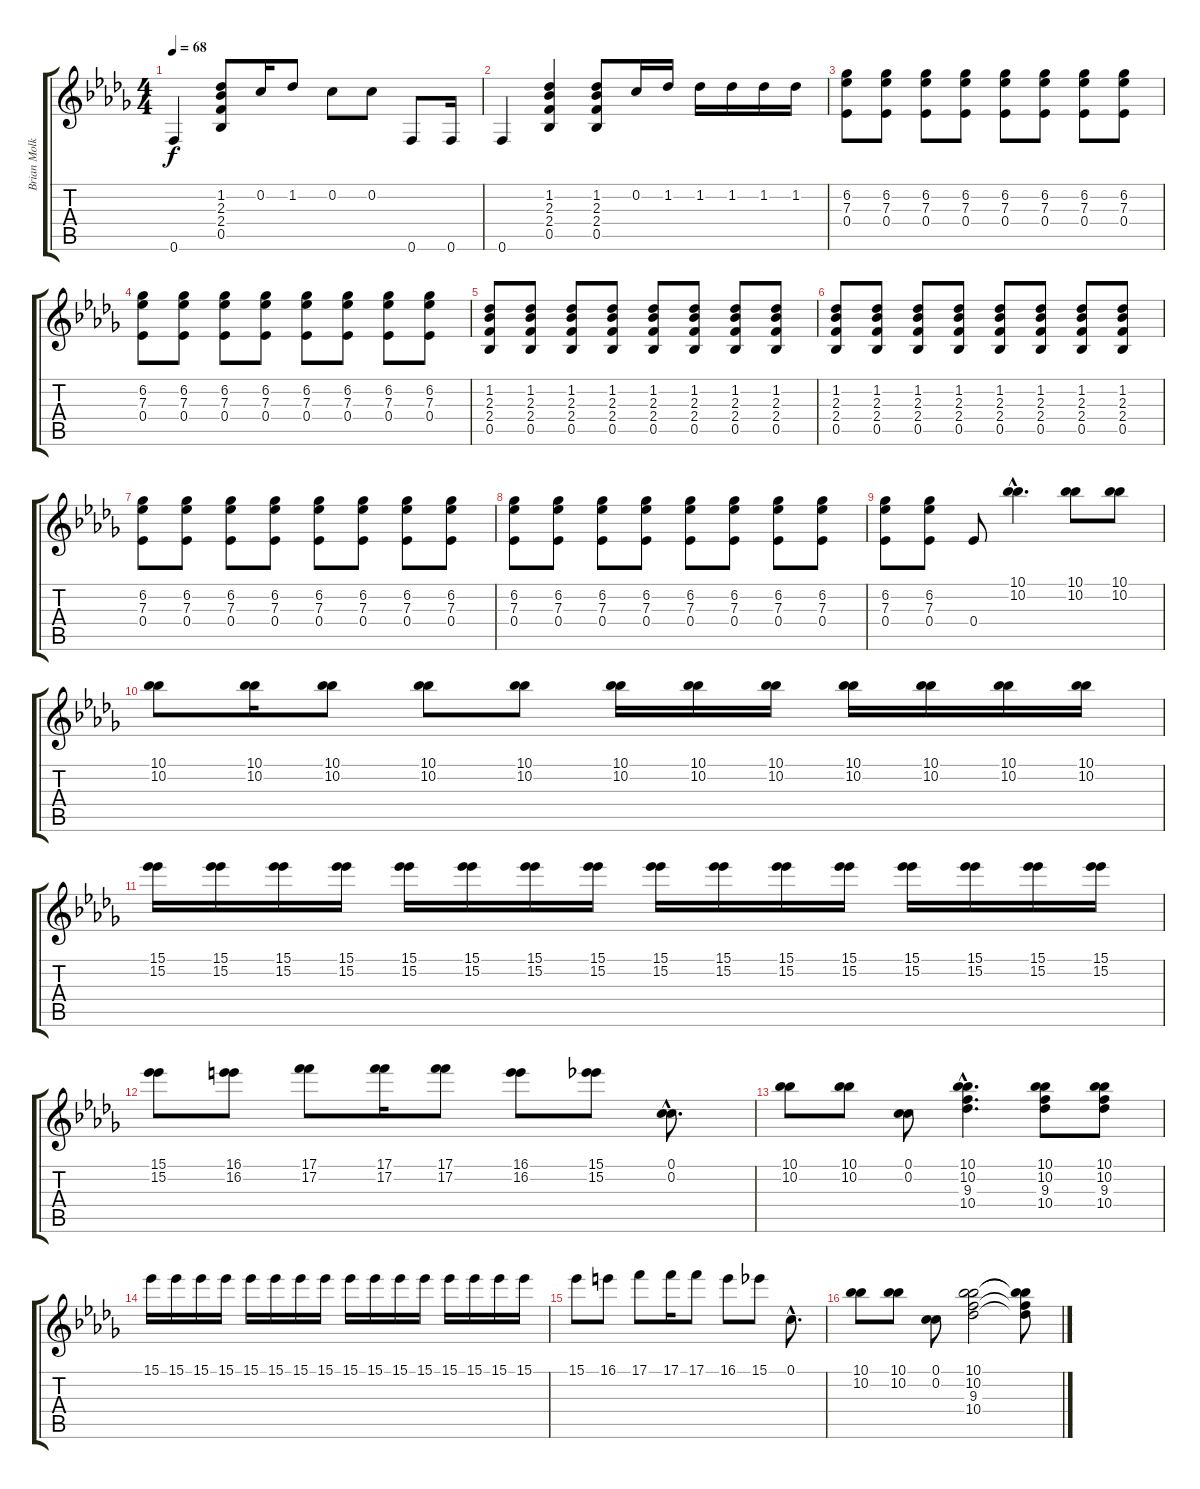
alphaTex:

\track ("Brian Molko (FA#D#G#CC)" "Brian Molk") {instrument electricguitarclean}
\staff {score tabs}
\tuning (C4 C4 Ab3 Eb3 Bb2 F2) {hide}
\ts (4 4)
\tempo 68
\clef g2
\ks bbminor
0.6.4{dy f} (1.2 2.3 2.4 0.5).8 0.2.16 1.2.8 0.2.8 0.2.8 0.6.8 0.6.16 |
0.6.4 (1.2 2.3 2.4 0.5).4 (1.2 2.3 2.4 0.5).8 0.2.16 1.2.16 1.2.16 1.2.16 1.2.16 1.2.16 |
(6.2 7.3 0.4).8 (6.2 7.3 0.4).8 (6.2 7.3 0.4).8 (6.2 7.3 0.4).8 (6.2 7.3 0.4).8 (6.2 7.3 0.4).8 (6.2 7.3 0.4).8 (6.2 7.3 0.4).8 |
(6.2 7.3 0.4).8 (6.2 7.3 0.4).8 (6.2 7.3 0.4).8 (6.2 7.3 0.4).8 (6.2 7.3 0.4).8 (6.2 7.3 0.4).8 (6.2 7.3 0.4).8 (6.2 7.3 0.4).8 |
(1.2 2.3 2.4 0.5).8 (1.2 2.3 2.4 0.5).8 (1.2 2.3 2.4 0.5).8 (1.2 2.3 2.4 0.5).8 (1.2 2.3 2.4 0.5).8 (1.2 2.3 2.4 0.5).8 (1.2 2.3 2.4 0.5).8 (1.2 2.3 2.4 0.5).8 |
(1.2 2.3 2.4 0.5).8 (1.2 2.3 2.4 0.5).8 (1.2 2.3 2.4 0.5).8 (1.2 2.3 2.4 0.5).8 (1.2 2.3 2.4 0.5).8 (1.2 2.3 2.4 0.5).8 (1.2 2.3 2.4 0.5).8 (1.2 2.3 2.4 0.5).8 |
(6.2 7.3 0.4).8 (6.2 7.3 0.4).8 (6.2 7.3 0.4).8 (6.2 7.3 0.4).8 (6.2 7.3 0.4).8 (6.2 7.3 0.4).8 (6.2 7.3 0.4).8 (6.2 7.3 0.4).8 |
(6.2 7.3 0.4).8 (6.2 7.3 0.4).8 (6.2 7.3 0.4).8 (6.2 7.3 0.4).8 (6.2 7.3 0.4).8 (6.2 7.3 0.4).8 (6.2 7.3 0.4).8 (6.2 7.3 0.4).8 |
(6.2 7.3 0.4).8 (6.2 7.3 0.4).8 0.4.8 (10.1{hac} 10.2{hac}).4{d} (10.1 10.2).8 (10.1 10.2).8 |
(10.1 10.2).8 (10.1 10.2).16 (10.1 10.2).8 (10.1 10.2).8 (10.1 10.2).8 (10.1 10.2).16 (10.1 10.2).16 (10.1 10.2).16 (10.1 10.2).16 (10.1 10.2).16 (10.1 10.2).16 (10.1 10.2).16 |
(15.1 15.2).16 (15.1 15.2).16 (15.1 15.2).16 (15.1 15.2).16 (15.1 15.2).16 (15.1 15.2).16 (15.1 15.2).16 (15.1 15.2).16 (15.1 15.2).16 (15.1 15.2).16 (15.1 15.2).16 (15.1 15.2).16 (15.1 15.2).16 (15.1 15.2).16 (15.1 15.2).16 (15.1 15.2).16 |
(15.1 15.2).8 (16.1 16.2).8 (17.1 17.2).8 (17.1 17.2).16 (17.1 17.2).8 (16.1 16.2).8 (15.1 15.2).8 (0.1{hac} 0.2{hac}).8{d} |
(10.1 10.2).8 (10.1 10.2).8 (0.1 0.2).8 (10.1{hac} 10.2{hac} 9.3{hac} 10.4{hac}).4{d} (10.1 10.2 9.3 10.4).8 (10.1 10.2 9.3 10.4).8 |
15.1.16 15.1.16 15.1.16 15.1.16 15.1.16 15.1.16 15.1.16 15.1.16 15.1.16 15.1.16 15.1.16 15.1.16 15.1.16 15.1.16 15.1.16 15.1.16 |
15.1.8 16.1.8 17.1.8 17.1.16 17.1.8 16.1.8 15.1.8 0.1{hac}.8{d} |
(10.1 10.2).8 (10.1 10.2).8 (0.1 0.2).8 (10.1 10.2 9.3 10.4).2 (10.1{t} 10.2{t} 9.3{t} 10.4{t}).8
